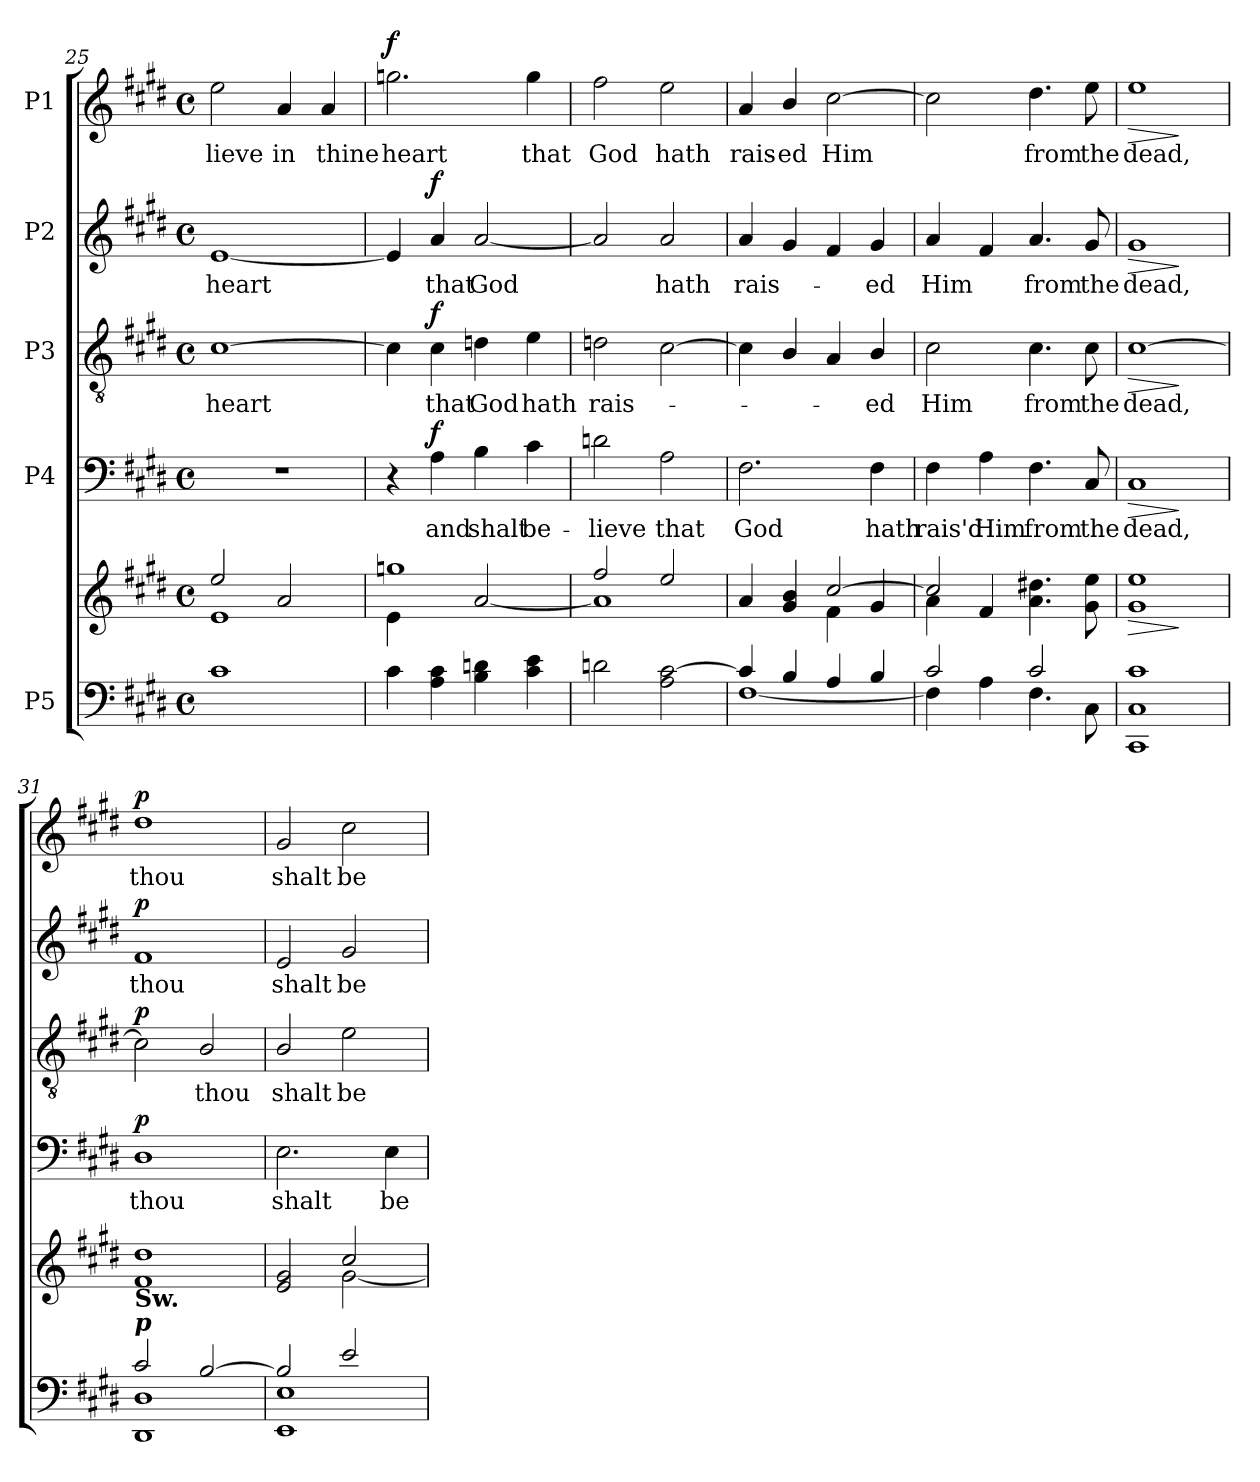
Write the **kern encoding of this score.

**kern	**kern	**dynam	**kern	**text	**dynam	**kern	**text	**dynam	**kern	**text	**dynam	**kern	**text	**dynam
*part5	*part5	*part5	*part4	*part4	*part4	*part3	*part3	*part3	*part2	*part2	*part2	*part1	*part1	*part1
*staff6	*staff5	*staff5/6	*staff4	*staff4	*staff4	*staff3	*staff3	*staff3	*staff2	*staff2	*staff2	*staff1	*staff1	*staff1
*I"P5	*	*	*I"P4	*	*	*I"P3	*	*	*I"P2	*	*	*I"P1	*	*
*clefF4	*clefG2	*	*clefF4	*	*	*clefGv2	*	*	*clefG2	*	*	*clefG2	*	*
*	*	*	*	*	*	*ITrd7c12	*	*	*	*	*	*	*	*
*k[f#c#g#d#]	*k[f#c#g#d#]	*	*k[f#c#g#d#]	*	*	*k[f#c#g#d#]	*	*	*k[f#c#g#d#]	*	*	*k[f#c#g#d#]	*	*
*E:	*E:	*	*E:	*	*	*E:	*	*	*E:	*	*	*E:	*	*
*M4/4	*M4/4	*	*M4/4	*	*	*M4/4	*	*	*M4/4	*	*	*M4/4	*	*
*met(c)	*met(c)	*	*met(c)	*	*	*met(c)	*	*	*met(c)	*	*	*met(c)	*	*
=25	=25	=25	=25	=25	=25	=25	=25	=25	=25	=25	=25	=25	=25	=25
*	*^	*	*	*	*	*	*	*	*	*	*	*	*	*
!	!	!	!	!	!	!	!	!LO:LY:b:color=#000000	!	!	!	!	!	!	!
!	!	!	!	!	!	!	!	!	!	!	!LO:LY:b:color=#000000	!	!	!	!
!	!	!	!	!	!	!	!	!	!	!	!	!	!	!LO:LY:b:color=#000000	!
1c#i	2eei/	1ei	.	1r	.	.	[1C#i	heart	.	[1ei	heart	.	2eei\	-lieve	.
!	!	!	!	!	!	!	!	!	!	!	!	!	!	!LO:LY:b:color=#000000	!
.	2ai/	.	.	.	.	.	.	.	.	.	.	.	4ai/	in	.
!	!	!	!	!	!	!	!	!	!	!	!	!	!	!LO:LY:b:color=#000000	!
.	.	.	.	.	.	.	.	.	.	.	.	.	4ai/	thine	.
=26	=26	=26	=26	=26	=26	=26	=26	=26	=26	=26	=26	=26	=26	=26	=26
!	!	!	!	!	!	!	!	!	!	!	!	!	!	!LO:LY:b:color=#000000	!
4c#i\	1ggni	4ei\	.	4r	.	.	4C#i\]	.	.	4ei/]	.	.	2.ggni\	heart	f
!	!	!	!	!	!LO:LY:b:color=#000000	!	!	!	!	!	!	!	!	!	!
!	!	!	!	!	!	!	!	!LO:LY:b:color=#000000	!	!	!	!	!	!	!
!	!	!	!	!	!	!	!	!	!	!	!LO:LY:b:color=#000000	!	!	!	!
4Ai\ 4c#i	.	4ryy	.	4Ai\	and	f	4C#i\	that	f	4ai/	that	f	.	.	.
!	!	!	!	!	!LO:LY:b:color=#000000	!	!	!	!	!	!	!	!	!	!
!	!	!	!	!	!	!	!	!LO:LY:b:color=#000000	!	!	!	!	!	!	!
!	!	!	!	!	!	!	!	!	!	!	!LO:LY:b:color=#000000	!	!	!	!
4Bi\ 4dni	.	[2ai/	.	4Bi\	shalt	.	4Dni\	God	.	[2ai/	God	.	.	.	.
!	!	!	!	!	!LO:LY:b:color=#000000	!	!	!	!	!	!	!	!	!	!
!	!	!	!	!	!	!	!	!LO:LY:b:color=#000000	!	!	!	!	!	!	!
!	!	!	!	!	!	!	!	!	!	!	!	!	!	!LO:LY:b:color=#000000	!
4c#i\ 4ei	.	.	.	4c#i\	be-	.	4Ei\	hath	.	.	.	.	4ggi\	that	.
=27	=27	=27	=27	=27	=27	=27	=27	=27	=27	=27	=27	=27	=27	=27	=27
!	!	!	!	!	!LO:LY:b:color=#000000	!	!	!	!	!	!	!	!	!	!
!	!	!	!	!	!	!	!	!LO:LY:b:color=#000000	!	!	!	!	!	!	!
!	!	!	!	!	!	!	!	!	!	!	!	!	!	!LO:LY:b:color=#000000	!
2dni\	2ff#i/	1ai]	.	2dni\	-lieve	.	2Dni\	rais-	.	2ai/]	.	.	2ff#i\	God	.
!	!	!	!	!	!LO:LY:b:color=#000000	!	!	!	!	!	!	!	!	!	!
!	!	!	!	!	!	!	!	!	!	!	!LO:LY:b:color=#000000	!	!	!	!
!	!	!	!	!	!	!	!	!	!	!	!	!	!	!LO:LY:b:color=#000000	!
2Ai\ [2c#i	2eei/	.	.	2Ai\	that	.	[2C#i\	.	.	2ai/	hath	.	2eei\	hath	.
=28	=28	=28	=28	=28	=28	=28	=28	=28	=28	=28	=28	=28	=28	=28	=28
*^	*	*	*	*	*	*	*	*	*	*	*	*	*	*	*
!	!	!	!	!	!	!LO:LY:b:color=#000000	!	!	!	!	!	!	!	!	!	!
!	!	!	!	!	!	!	!	!	!	!	!	!LO:LY:b:color=#000000	!	!	!	!
!	!	!	!	!	!	!	!	!	!	!	!	!	!	!	!LO:LY:b:color=#000000	!
4c#i/]	[1F#i	4ai/	2ryy	.	2.F#i\	God	.	4C#i\]	.	.	4ai/	rais-	.	4ai/	rais-	.
!	!	!	!	!	!	!	!	!	!	!	!	!	!	!	!LO:LY:b:color=#000000	!
4Bi/	.	4g#i/ 4bi	.	.	.	.	.	4BBi/	.	.	4g#i/	.	.	4bi/	-ed	.
!	!	!	!	!	!	!	!	!	!	!	!	!	!	!	!LO:LY:b:color=#000000	!
4Ai/	.	[2cc#i/	4f#i\	.	.	.	.	4AAi/	.	.	4f#i/	.	.	[2cc#i\	Him	.
!	!	!	!	!	!	!LO:LY:b:color=#000000	!	!	!	!	!	!	!	!	!	!
!	!	!	!	!	!	!	!	!	!LO:LY:b:color=#000000	!	!	!	!	!	!	!
!	!	!	!	!	!	!	!	!	!	!	!	!LO:LY:b:color=#000000	!	!	!	!
4Bi/	.	.	4g#i/	.	4F#i\	hath	.	4BBi/	-ed	.	4g#i/	-ed	.	.	.	.
=29	=29	=29	=29	=29	=29	=29	=29	=29	=29	=29	=29	=29	=29	=29	=29	=29
!	!	!	!	!	!	!LO:LY:b:color=#000000	!	!	!	!	!	!	!	!	!	!
!	!	!	!	!	!	!	!	!	!LO:LY:b:color=#000000	!	!	!	!	!	!	!
!	!	!	!	!	!	!	!	!	!	!	!	!LO:LY:b:color=#000000	!	!	!	!
2c#i/	4F#i\]	2cc#i/]	4ai\	.	4F#i\	rais'd	.	2C#i\	Him	.	4ai/	Him	.	2cc#i\]	.	.
!	!	!	!	!	!	!LO:LY:b:color=#000000	!	!	!	!	!	!	!	!	!	!
.	4Ai\	.	4f#i/	.	4Ai\	Him	.	.	.	.	4f#i/	.	.	.	.	.
!	!	!	!	!	!	!LO:LY:b:color=#000000	!	!	!	!	!	!	!	!	!	!
!	!	!	!	!	!	!	!	!	!LO:LY:b:color=#000000	!	!	!	!	!	!	!
!	!	!	!	!	!	!	!	!	!	!	!	!LO:LY:b:color=#000000	!	!	!	!
!	!	!	!	!	!	!	!	!	!	!	!	!	!	!	!LO:LY:b:color=#000000	!
2c#i/	4.F#i\	4.ai\ 4.dd#Xi	2ryy	.	4.F#i\	from	.	4.C#i\	from	.	4.ai/	from	.	4.dd#i\	from	.
!	!	!	!	!	!	!LO:LY:b:color=#000000	!	!	!	!	!	!	!	!	!	!
!	!	!	!	!	!	!	!	!	!LO:LY:b:color=#000000	!	!	!	!	!	!	!
!	!	!	!	!	!	!	!	!	!	!	!	!LO:LY:b:color=#000000	!	!	!	!
!	!	!	!	!	!	!	!	!	!	!	!	!	!	!	!LO:LY:b:color=#000000	!
.	8C#i\	8g#i\ 8eei	.	.	8C#i/	the	.	8C#i\	the	.	8g#i/	the	.	8eei\	the	.
*	*	*v	*v	*	*	*	*	*	*	*	*	*	*	*	*	*
!!LO:LB:g=z
=30	=30	=30	=30	=30	=30	=30	=30	=30	=30	=30	=30	=30	=30	=30	=30
!	!	!	!LO:HP:b	!	!	!	!	!	!	!	!	!	!	!	!
*v	*v	*	*	*	*	*	*	*	*	*	*	*	*	*	*
*^	*	*	*	*	*	*	*	*	*	*	*	*	*	*
!	!	!	!	!	!LO:LY:b:color=#000000	!LO:HP:b	!	!	!	!	!	!	!	!	!
*v	*v	*	*	*	*	*	*	*	*	*	*	*	*	*	*
*^	*	*	*	*	*	*	*	*	*	*	*	*	*	*
!	!	!	!	!	!	!	!	!LO:LY:b:color=#000000	!LO:HP:b	!	!	!	!	!	!
*v	*v	*	*	*	*	*	*	*	*	*	*	*	*	*	*
*^	*	*	*	*	*	*	*	*	*	*	*	*	*	*
!	!	!	!	!	!	!	!	!	!	!	!LO:LY:b:color=#000000	!LO:HP:b	!	!	!
*v	*v	*	*	*	*	*	*	*	*	*	*	*	*	*	*
*^	*	*	*	*	*	*	*	*	*	*	*	*	*	*
!	!	!	!	!	!	!	!	!	!	!	!	!	!	!LO:LY:b:color=#000000	!LO:HP:b
*v	*v	*	*	*	*	*	*	*	*	*	*	*	*	*	*
1CC#i 1C#i 1c#i	1g#i 1eei	>	1C#i	dead,	>	[1C#i	dead,	>	1g#i	dead,	>	1eei	dead,	>
.	.	]	.	.	]	.	.	]	.	.	]	.	.	]
=31	=31	=31	=31	=31	=31	=31	=31	=31	=31	=31	=31	=31	=31	=31
*^	*	*	*	*	*	*	*	*	*	*	*	*	*	*
!	!	!	!	!	!LO:LY:b:color=#000000	!	!	!	!	!	!	!	!	!	!
!	!	!	!	!	!	!	!	!	!	!	!LO:LY:b:color=#000000	!	!	!	!
!LO:TX:a:Bi:t=p	!	!	!	!	!	!	!	!	!	!	!	!	!	!	!
!LO:TX:B:t=Sw.	!	!	!	!	!	!	!	!	!	!	!	!	!	!	!
!	!	!	!	!	!	!	!	!	!	!	!	!	!	!LO:LY:b:color=#000000	!
2c#i/	1DD#i 1D#i	1f#i 1dd#i	.	1D#i	thou	p	2C#i\]	.	p	1f#i	thou	p	1dd#i	thou	p
!	!	!	!	!	!	!	!	!LO:LY:b:color=#000000	!	!	!	!	!	!	!
[2Bi/	.	.	.	.	.	.	2BBi/	thou	.	.	.	.	.	.	.
=32	=32	=32	=32	=32	=32	=32	=32	=32	=32	=32	=32	=32	=32	=32	=32
*	*	*^	*	*	*	*	*	*	*	*	*	*	*	*	*
!	!	!	!	!	!	!LO:LY:b:color=#000000	!	!	!	!	!	!	!	!	!	!
!	!	!	!	!	!	!	!	!	!LO:LY:b:color=#000000	!	!	!	!	!	!	!
!	!	!	!	!	!	!	!	!	!	!	!	!LO:LY:b:color=#000000	!	!	!	!
!	!	!	!	!	!	!	!	!	!	!	!	!	!	!	!LO:LY:b:color=#000000	!
2Bi/]	1EEi 1Ei	2ei/ 2g#i	2ryy	.	2.Ei\	shalt	.	2BBi/	shalt	.	2ei/	shalt	.	2g#i/	shalt	.
!	!	!	!	!	!	!	!	!	!LO:LY:b:color=#000000	!	!	!	!	!	!	!
!	!	!	!	!	!	!	!	!	!	!	!	!LO:LY:b:color=#000000	!	!	!	!
!	!	!	!	!	!	!	!	!	!	!	!	!	!	!	!LO:LY:b:color=#000000	!
2ei/	.	2cc#i/	[2g#i\	.	.	.	.	2Ei\	be	.	2g#i/	be	.	2cc#i\	be	.
!	!	!	!	!	!	!LO:LY:b:color=#000000	!	!	!	!	!	!	!	!	!	!
.	.	.	.	.	4Ei\	be	.	.	.	.	.	.	.	.	.	.
*v	*v	*	*	*	*	*	*	*	*	*	*	*	*	*	*	*
*	*v	*v	*	*	*	*	*	*	*	*	*	*	*	*	*
=	=	=	=	=	=	=	=	=	=	=	=	=	=	=
*-	*-	*-	*-	*-	*-	*-	*-	*-	*-	*-	*-	*-	*-	*-
